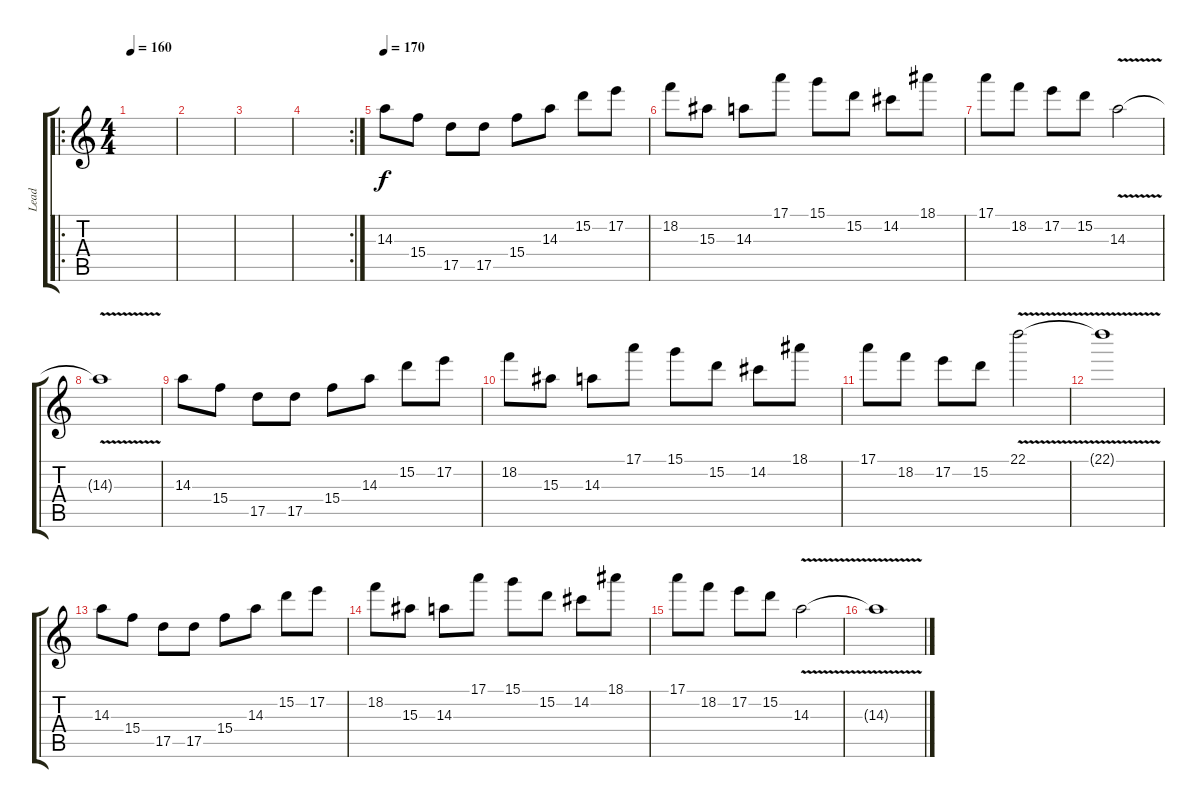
\track ("Lead" "Lead") {instrument overdrivenguitar}
\staff {score tabs}
\tuning (E4 B3 G3 D3 A2 D2) {hide}
\ro
\ts (4 4)
\tempo 160
\clef g2
\ks c
|
|
|
\rc 2
|
\tempo 170
14.3.8 15.4.8 17.5.8 17.5.8 15.4.8 14.3.8 15.2.8 17.2.8 |
18.2.8 15.3.8 14.3.8 17.1.8 15.1.8 15.2.8 14.2.8 18.1.8 |
17.1.8 18.2.8 17.2.8 15.2.8 14.3{v}.2 |
14.3{t}.1 |
14.3.8 15.4.8 17.5.8 17.5.8 15.4.8 14.3.8 15.2.8 17.2.8 |
18.2.8 15.3.8 14.3.8 17.1.8 15.1.8 15.2.8 14.2.8 18.1.8 |
17.1.8 18.2.8 17.2.8 15.2.8 22.1{v}.2 |
22.1{t}.1 |
14.3.8 15.4.8 17.5.8 17.5.8 15.4.8 14.3.8 15.2.8 17.2.8 |
18.2.8 15.3.8 14.3.8 17.1.8 15.1.8 15.2.8 14.2.8 18.1.8 |
17.1.8 18.2.8 17.2.8 15.2.8 14.3{v}.2 |
14.3{t}.1
